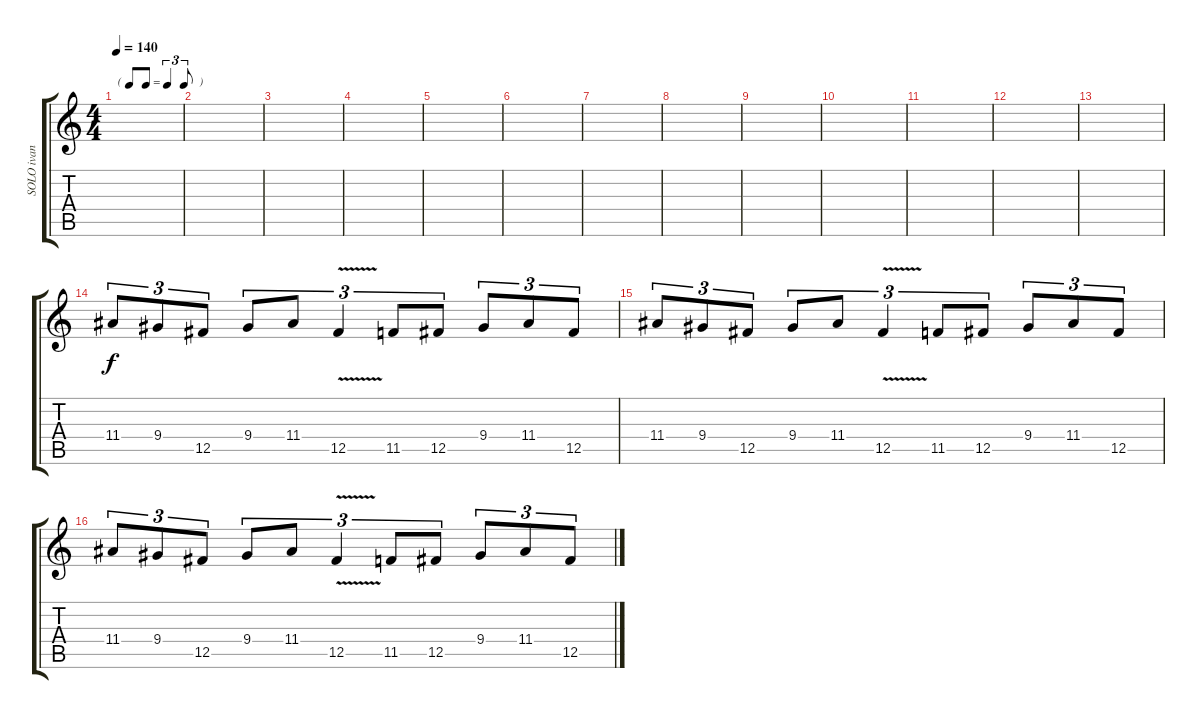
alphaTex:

\track ("SOLO ivan 2" "SOLO ivan ") {instrument distortionguitar}
\staff {score tabs}
\tuning (Db4 Ab3 E3 B2 Gb2 B1) {hide}
\ts (4 4)
\tf triplet8th
\tempo 140
\clef g2
\ks c
|
|
|
|
|
|
|
|
|
|
|
|
|
11.4.8{tu (3 2)} 9.4.8{tu (3 2)} 12.5.8{tu (3 2)} 9.4.8{tu (3 2)} 11.4.8{tu (3 2)} 12.5{v}.4{tu (3 2)} 11.5.8{tu (3 2)} 12.5.8{tu (3 2)} 9.4.8{tu (3 2)} 11.4.8{tu (3 2)} 12.5.8{tu (3 2)} |
11.4.8{tu (3 2)} 9.4.8{tu (3 2)} 12.5.8{tu (3 2)} 9.4.8{tu (3 2)} 11.4.8{tu (3 2)} 12.5{v}.4{tu (3 2)} 11.5.8{tu (3 2)} 12.5.8{tu (3 2)} 9.4.8{tu (3 2)} 11.4.8{tu (3 2)} 12.5.8{tu (3 2)} |
11.4.8{tu (3 2)} 9.4.8{tu (3 2)} 12.5.8{tu (3 2)} 9.4.8{tu (3 2)} 11.4.8{tu (3 2)} 12.5{v}.4{tu (3 2)} 11.5.8{tu (3 2)} 12.5.8{tu (3 2)} 9.4.8{tu (3 2)} 11.4.8{tu (3 2)} 12.5.8{tu (3 2)}
